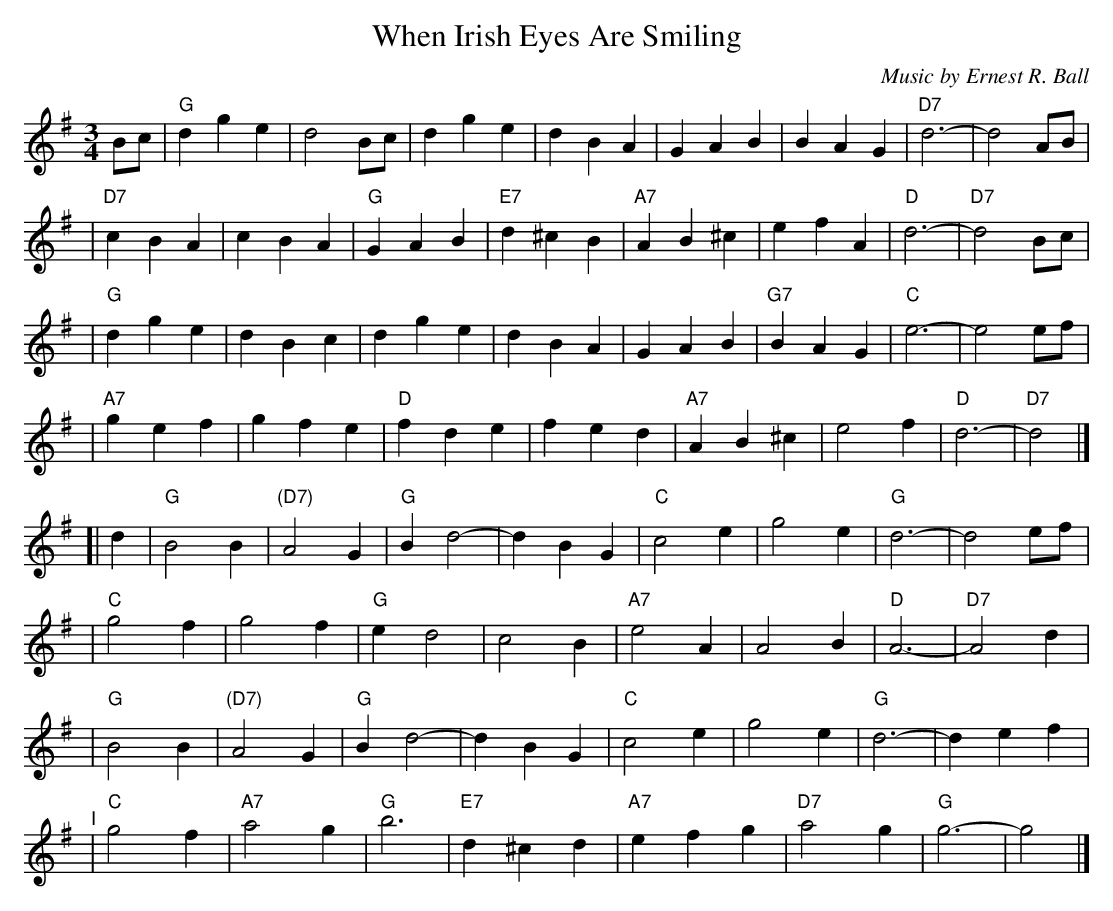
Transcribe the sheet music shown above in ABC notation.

X:1
T:When Irish Eyes Are Smiling
C:Music by Ernest R. Ball
M:3/4
L:1/4
K:G
B/c/ \
| "G"d g e | d2 B/c/ | d g e | d B A \
|    G A B | B A G |"D7"d3- | d2 A/B/ |
|"D7"c B A | c B A | "G"G A B |"E7"d ^c B \
|"A7"A B^c | e f A | "D"d3- |"D7"d2 B/c/ |
| "G"d g e | d B c | d g e | d B A \
|    G A B |"G7"B A G | "C"e3- | e2 e/f/ |
|"A7"g e f | g f e | "D"f d e | f e d \
|"A7"A B^c | e2 f | "D"d3- |"D7"d2 |]
[| d \
| "G"B2 B | "(D7)"A2 G | "G"B d2- | d B G \
| "C"c2 e | g2 e | "G"d3- | d2 e/f/ |
| "C"g2 f | g2 f | "G"e d2 | c2 B \
|"A7"e2 A | A2 B | "D"A3- | "D7"A2 d |
| "G"B2 B | "(D7)"A2 G | "G"B d2- | d B G \
| "C"c2 e | g2 e | "G"d3- | d e f |
"^I"\
| "C"g2 f | "A7"a2 g | "G"b3 | "E7"d ^c d \
|"A7"ef g | "D7"a2 g | "G"g3- | g2 |]
